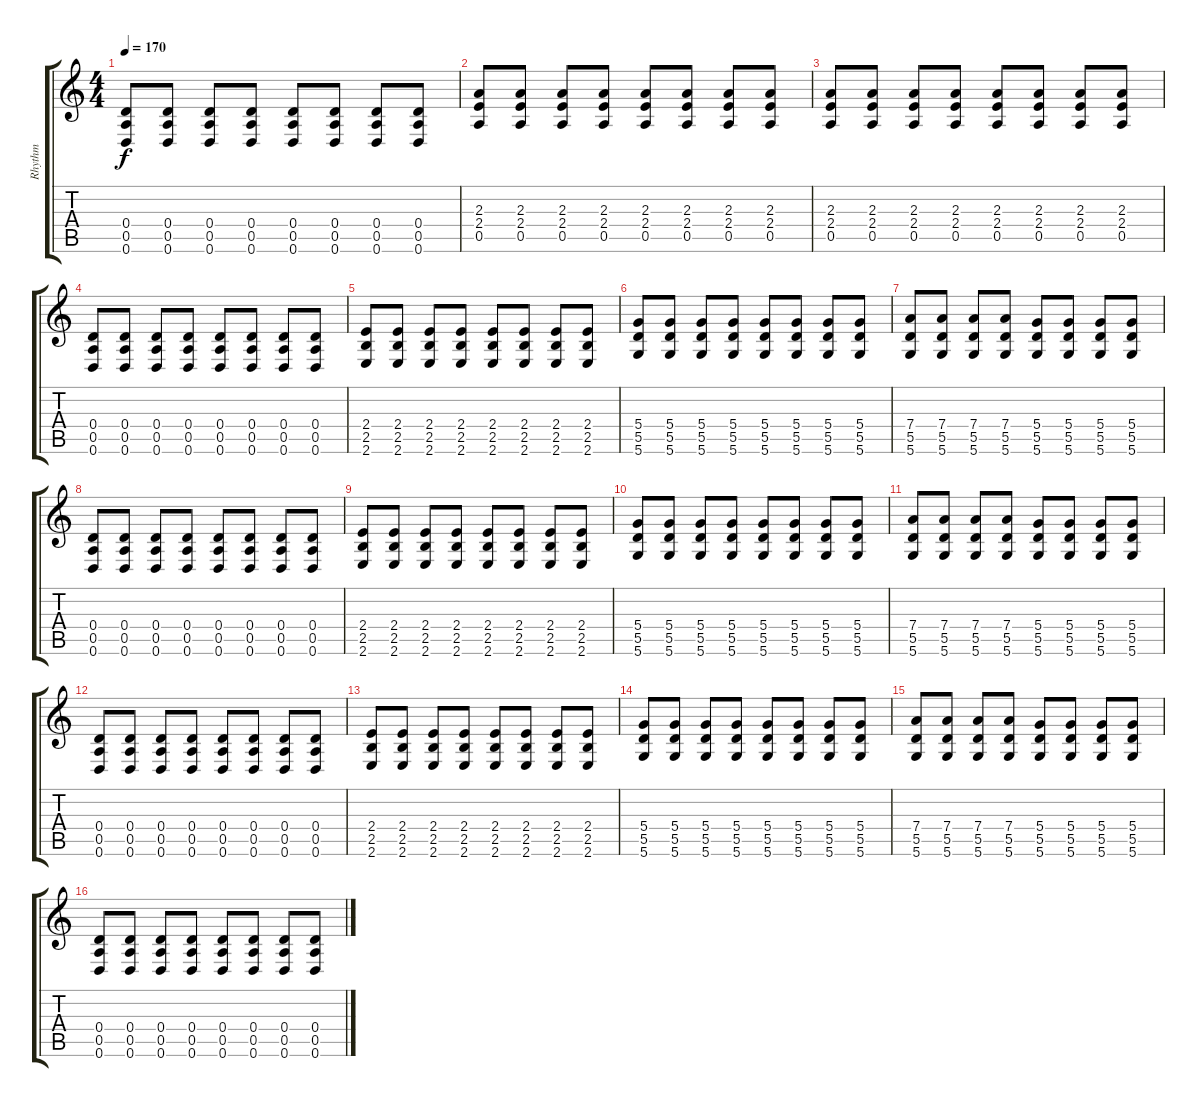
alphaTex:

\track ("Rhythm" "Rhythm") {instrument distortionguitar}
\staff {score tabs}
\tuning (E4 B3 G3 D3 A2 D2) {hide}
\ts (4 4)
\tempo 170
\clef g2
\ks c
(0.4 0.5 0.6).8{dy f} (0.4 0.5 0.6).8 (0.4 0.5 0.6).8 (0.4 0.5 0.6).8 (0.4 0.5 0.6).8 (0.4 0.5 0.6).8 (0.4 0.5 0.6).8 (0.4 0.5 0.6).8 |
(2.3 2.4 0.5).8 (2.3 2.4 0.5).8 (2.3 2.4 0.5).8 (2.3 2.4 0.5).8 (2.3 2.4 0.5).8 (2.3 2.4 0.5).8 (2.3 2.4 0.5).8 (2.3 2.4 0.5).8 |
(2.3 2.4 0.5).8 (2.3 2.4 0.5).8 (2.3 2.4 0.5).8 (2.3 2.4 0.5).8 (2.3 2.4 0.5).8 (2.3 2.4 0.5).8 (2.3 2.4 0.5).8 (2.3 2.4 0.5).8 |
(0.4 0.5 0.6).8 (0.4 0.5 0.6).8 (0.4 0.5 0.6).8 (0.4 0.5 0.6).8 (0.4 0.5 0.6).8 (0.4 0.5 0.6).8 (0.4 0.5 0.6).8 (0.4 0.5 0.6).8 |
(2.4 2.5 2.6).8 (2.4 2.5 2.6).8 (2.4 2.5 2.6).8 (2.4 2.5 2.6).8 (2.4 2.5 2.6).8 (2.4 2.5 2.6).8 (2.4 2.5 2.6).8 (2.4 2.5 2.6).8 |
(5.4 5.5 5.6).8 (5.4 5.5 5.6).8 (5.4 5.5 5.6).8 (5.4 5.5 5.6).8 (5.4 5.5 5.6).8 (5.4 5.5 5.6).8 (5.4 5.5 5.6).8 (5.4 5.5 5.6).8 |
(7.4 5.5 5.6).8 (7.4 5.5 5.6).8 (7.4 5.5 5.6).8 (7.4 5.5 5.6).8 (5.4 5.5 5.6).8 (5.4 5.5 5.6).8 (5.4 5.5 5.6).8 (5.4 5.5 5.6).8 |
(0.4 0.5 0.6).8 (0.4 0.5 0.6).8 (0.4 0.5 0.6).8 (0.4 0.5 0.6).8 (0.4 0.5 0.6).8 (0.4 0.5 0.6).8 (0.4 0.5 0.6).8 (0.4 0.5 0.6).8 |
(2.4 2.5 2.6).8 (2.4 2.5 2.6).8 (2.4 2.5 2.6).8 (2.4 2.5 2.6).8 (2.4 2.5 2.6).8 (2.4 2.5 2.6).8 (2.4 2.5 2.6).8 (2.4 2.5 2.6).8 |
(5.4 5.5 5.6).8 (5.4 5.5 5.6).8 (5.4 5.5 5.6).8 (5.4 5.5 5.6).8 (5.4 5.5 5.6).8 (5.4 5.5 5.6).8 (5.4 5.5 5.6).8 (5.4 5.5 5.6).8 |
(7.4 5.5 5.6).8 (7.4 5.5 5.6).8 (7.4 5.5 5.6).8 (7.4 5.5 5.6).8 (5.4 5.5 5.6).8 (5.4 5.5 5.6).8 (5.4 5.5 5.6).8 (5.4 5.5 5.6).8 |
(0.4 0.5 0.6).8 (0.4 0.5 0.6).8 (0.4 0.5 0.6).8 (0.4 0.5 0.6).8 (0.4 0.5 0.6).8 (0.4 0.5 0.6).8 (0.4 0.5 0.6).8 (0.4 0.5 0.6).8 |
(2.4 2.5 2.6).8 (2.4 2.5 2.6).8 (2.4 2.5 2.6).8 (2.4 2.5 2.6).8 (2.4 2.5 2.6).8 (2.4 2.5 2.6).8 (2.4 2.5 2.6).8 (2.4 2.5 2.6).8 |
(5.4 5.5 5.6).8 (5.4 5.5 5.6).8 (5.4 5.5 5.6).8 (5.4 5.5 5.6).8 (5.4 5.5 5.6).8 (5.4 5.5 5.6).8 (5.4 5.5 5.6).8 (5.4 5.5 5.6).8 |
(7.4 5.5 5.6).8 (7.4 5.5 5.6).8 (7.4 5.5 5.6).8 (7.4 5.5 5.6).8 (5.4 5.5 5.6).8 (5.4 5.5 5.6).8 (5.4 5.5 5.6).8 (5.4 5.5 5.6).8 |
(0.4 0.5 0.6).8 (0.4 0.5 0.6).8 (0.4 0.5 0.6).8 (0.4 0.5 0.6).8 (0.4 0.5 0.6).8 (0.4 0.5 0.6).8 (0.4 0.5 0.6).8 (0.4 0.5 0.6).8
